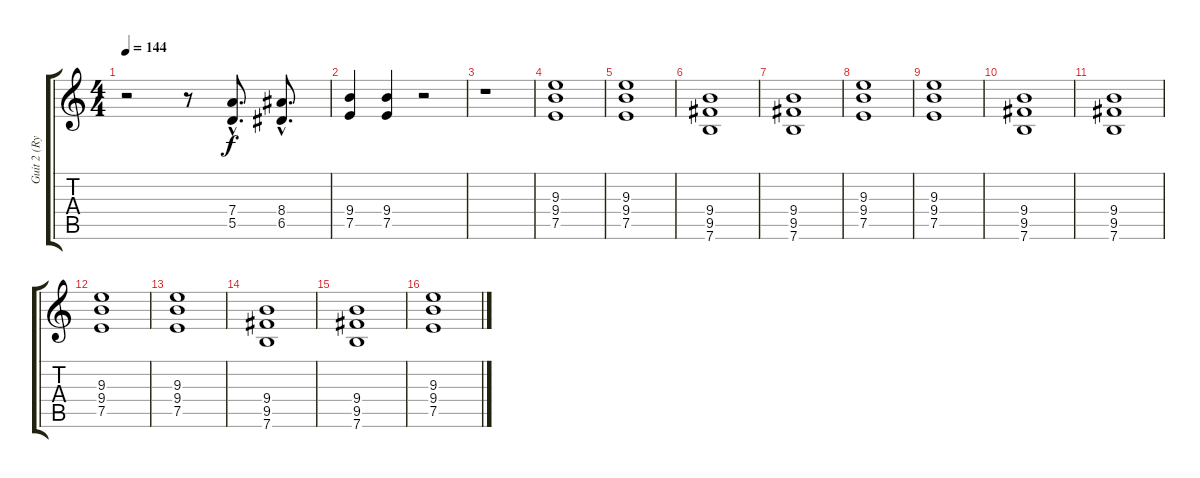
\track ("Guit 2 (Rythm)" "Guit 2 (Ry") {instrument distortionguitar}
\staff {score tabs}
\tuning (E4 B3 G3 D3 A2 E2) {hide}
\ts (4 4)
\tempo 144
\clef g2
\ks c
r.2{dy f} r.8 (7.4{hac} 5.5{hac}).8{d} (8.4{hac} 6.5{hac}).8{d} |
(9.4 7.5).4 (9.4 7.5).4 r.2 |
r.1 |
(9.3 9.4 7.5).1 |
(9.3 9.4 7.5).1 |
(9.4 9.5 7.6).1 |
(9.4 9.5 7.6).1 |
(9.3 9.4 7.5).1 |
(9.3 9.4 7.5).1 |
(9.4 9.5 7.6).1 |
(9.4 9.5 7.6).1 |
(9.3 9.4 7.5).1 |
(9.3 9.4 7.5).1 |
(9.4 9.5 7.6).1 |
(9.4 9.5 7.6).1 |
(9.3 9.4 7.5).1
